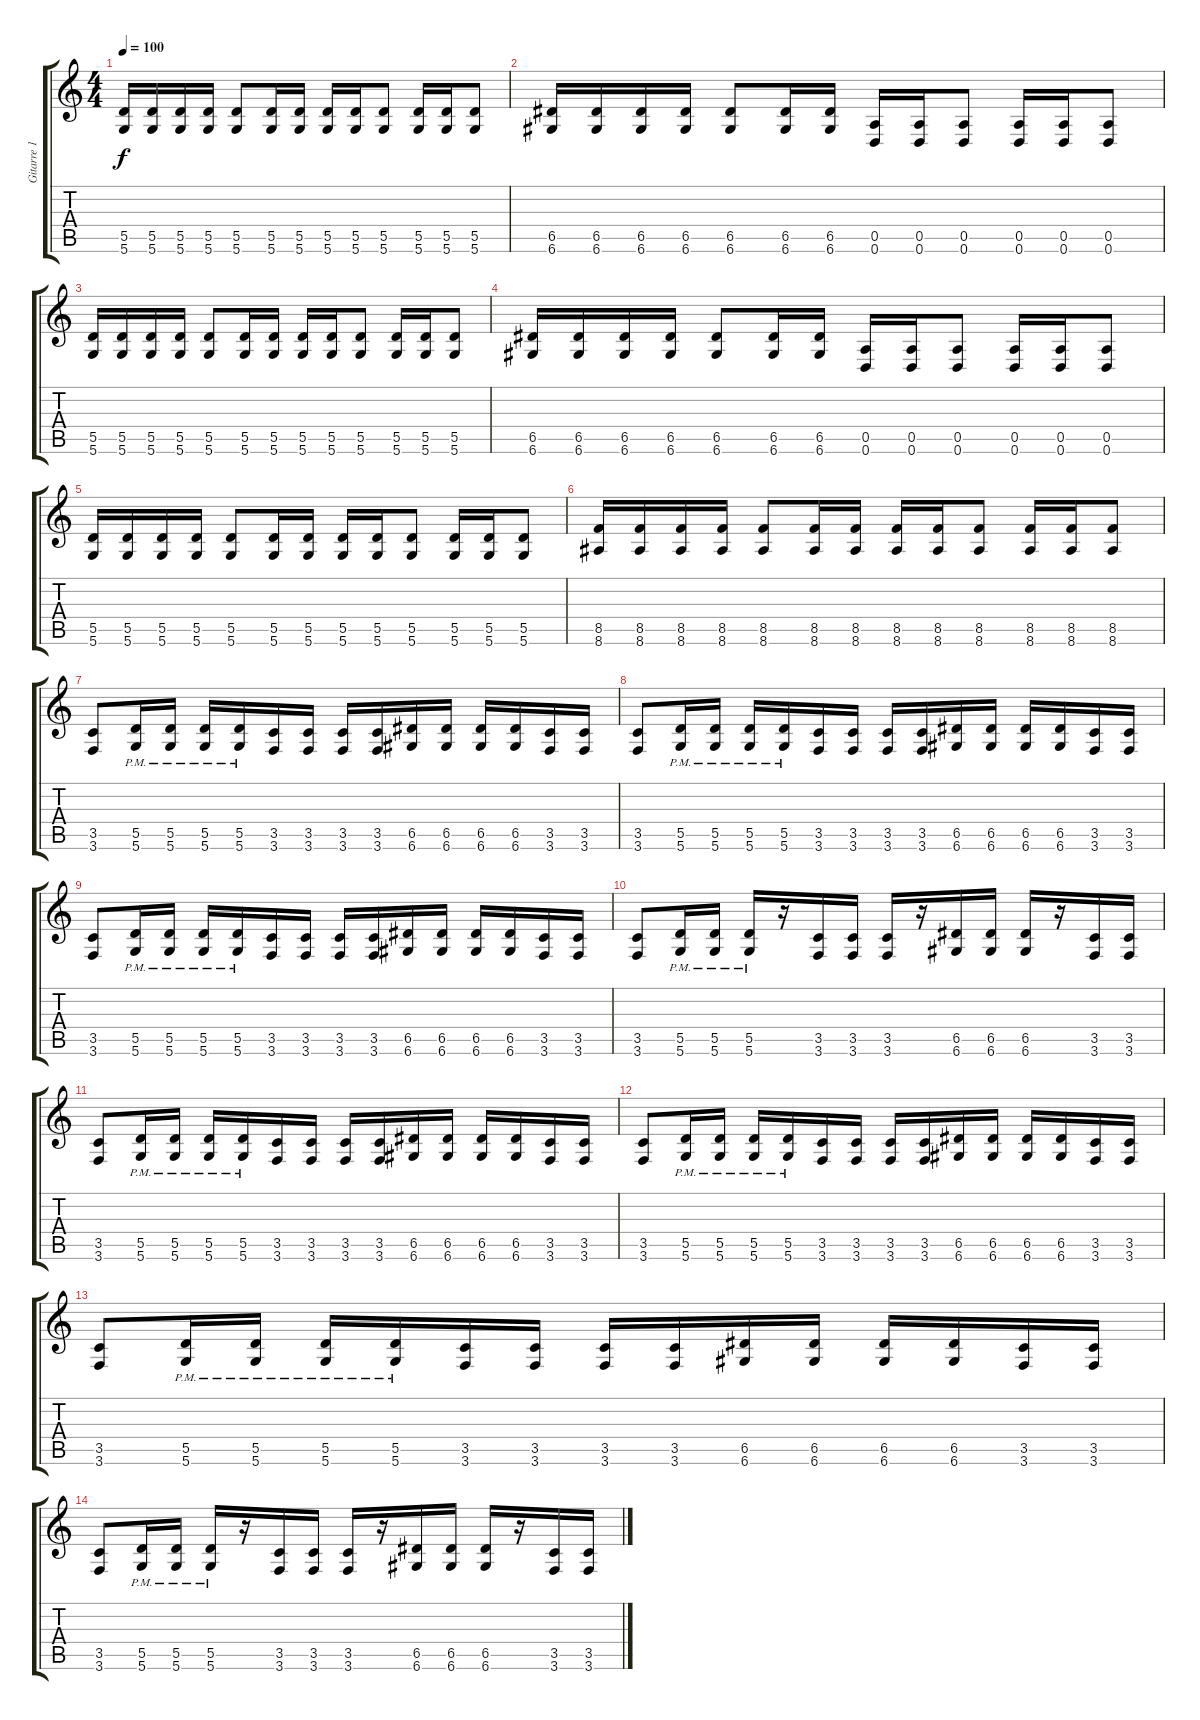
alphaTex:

\track ("Gitarre 1" "Gitarre 1") {instrument distortionguitar}
\staff {score tabs}
\tuning (E4 B3 G3 D3 A2 D2) {hide}
\ts (4 4)
\tempo 100
\clef g2
\ks c
(5.5 5.6).16{dy f} (5.5 5.6).16 (5.5 5.6).16 (5.5 5.6).16 (5.5 5.6).8 (5.5 5.6).16 (5.5 5.6).16 (5.5 5.6).16 (5.5 5.6).16 (5.5 5.6).8 (5.5 5.6).16 (5.5 5.6).16 (5.5 5.6).8 |
(6.5 6.6).16 (6.5 6.6).16 (6.5 6.6).16 (6.5 6.6).16 (6.5 6.6).8 (6.5 6.6).16 (6.5 6.6).16 (0.5 0.6).16 (0.5 0.6).16 (0.5 0.6).8 (0.5 0.6).16 (0.5 0.6).16 (0.5 0.6).8 |
(5.5 5.6).16 (5.5 5.6).16 (5.5 5.6).16 (5.5 5.6).16 (5.5 5.6).8 (5.5 5.6).16 (5.5 5.6).16 (5.5 5.6).16 (5.5 5.6).16 (5.5 5.6).8 (5.5 5.6).16 (5.5 5.6).16 (5.5 5.6).8 |
(6.5 6.6).16 (6.5 6.6).16 (6.5 6.6).16 (6.5 6.6).16 (6.5 6.6).8 (6.5 6.6).16 (6.5 6.6).16 (0.5 0.6).16 (0.5 0.6).16 (0.5 0.6).8 (0.5 0.6).16 (0.5 0.6).16 (0.5 0.6).8 |
(5.5 5.6).16 (5.5 5.6).16 (5.5 5.6).16 (5.5 5.6).16 (5.5 5.6).8 (5.5 5.6).16 (5.5 5.6).16 (5.5 5.6).16 (5.5 5.6).16 (5.5 5.6).8 (5.5 5.6).16 (5.5 5.6).16 (5.5 5.6).8 |
(8.5 8.6).16 (8.5 8.6).16 (8.5 8.6).16 (8.5 8.6).16 (8.5 8.6).8 (8.5 8.6).16 (8.5 8.6).16 (8.5 8.6).16 (8.5 8.6).16 (8.5 8.6).8 (8.5 8.6).16 (8.5 8.6).16 (8.5 8.6).8 |
(3.5 3.6).8 (5.5{pm} 5.6{pm}).16 (5.5{pm} 5.6{pm}).16 (5.5{pm} 5.6{pm}).16 (5.5{pm} 5.6{pm}).16 (3.5 3.6).16 (3.5 3.6).16 (3.5 3.6).16 (3.5 3.6).16 (6.5 6.6).16 (6.5 6.6).16 (6.5 6.6).16 (6.5 6.6).16 (3.5 3.6).16 (3.5 3.6).16 |
(3.5 3.6).8 (5.5{pm} 5.6{pm}).16 (5.5{pm} 5.6{pm}).16 (5.5{pm} 5.6{pm}).16 (5.5{pm} 5.6{pm}).16 (3.5 3.6).16 (3.5 3.6).16 (3.5 3.6).16 (3.5 3.6).16 (6.5 6.6).16 (6.5 6.6).16 (6.5 6.6).16 (6.5 6.6).16 (3.5 3.6).16 (3.5 3.6).16 |
(3.5 3.6).8 (5.5{pm} 5.6{pm}).16 (5.5{pm} 5.6{pm}).16 (5.5{pm} 5.6{pm}).16 (5.5{pm} 5.6{pm}).16 (3.5 3.6).16 (3.5 3.6).16 (3.5 3.6).16 (3.5 3.6).16 (6.5 6.6).16 (6.5 6.6).16 (6.5 6.6).16 (6.5 6.6).16 (3.5 3.6).16 (3.5 3.6).16 |
(3.5 3.6).8 (5.5{pm} 5.6{pm}).16 (5.5{pm} 5.6{pm}).16 (5.5{pm} 5.6{pm}).16 r.16 (3.5 3.6).16 (3.5 3.6).16 (3.5 3.6).16 r.16 (6.5 6.6).16 (6.5 6.6).16 (6.5 6.6).16 r.16 (3.5 3.6).16 (3.5 3.6).16 |
(3.5 3.6).8 (5.5{pm} 5.6{pm}).16 (5.5{pm} 5.6{pm}).16 (5.5{pm} 5.6{pm}).16 (5.5{pm} 5.6{pm}).16 (3.5 3.6).16 (3.5 3.6).16 (3.5 3.6).16 (3.5 3.6).16 (6.5 6.6).16 (6.5 6.6).16 (6.5 6.6).16 (6.5 6.6).16 (3.5 3.6).16 (3.5 3.6).16 |
(3.5 3.6).8 (5.5{pm} 5.6{pm}).16 (5.5{pm} 5.6{pm}).16 (5.5{pm} 5.6{pm}).16 (5.5{pm} 5.6{pm}).16 (3.5 3.6).16 (3.5 3.6).16 (3.5 3.6).16 (3.5 3.6).16 (6.5 6.6).16 (6.5 6.6).16 (6.5 6.6).16 (6.5 6.6).16 (3.5 3.6).16 (3.5 3.6).16 |
(3.5 3.6).8 (5.5{pm} 5.6{pm}).16 (5.5{pm} 5.6{pm}).16 (5.5{pm} 5.6{pm}).16 (5.5{pm} 5.6{pm}).16 (3.5 3.6).16 (3.5 3.6).16 (3.5 3.6).16 (3.5 3.6).16 (6.5 6.6).16 (6.5 6.6).16 (6.5 6.6).16 (6.5 6.6).16 (3.5 3.6).16 (3.5 3.6).16 |
(3.5 3.6).8 (5.5{pm} 5.6{pm}).16 (5.5{pm} 5.6{pm}).16 (5.5{pm} 5.6{pm}).16 r.16 (3.5 3.6).16 (3.5 3.6).16 (3.5 3.6).16 r.16 (6.5 6.6).16 (6.5 6.6).16 (6.5 6.6).16 r.16 (3.5 3.6).16 (3.5 3.6).16
